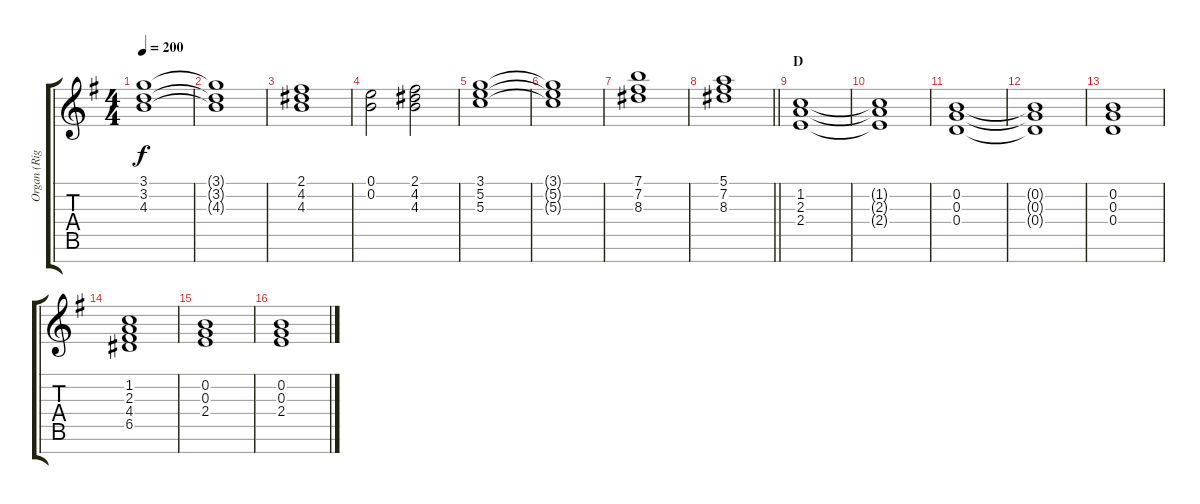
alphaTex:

\track ("Organ (Right Hand)" "Organ (Rig") {instrument drawbarorgan}
\staff {score tabs}
\tuning (E5 B4 G4 D4 A3 E3 B2) {hide}
\ts (4 4)
\tempo 200
\clef g2
\ks g
(3.1 3.2 4.3).1{dy f} |
(3.1{t} 3.2{t} 4.3{t}).1 |
(2.1 4.2 4.3).1 |
(0.1 0.2).2 (2.1 4.2 4.3).2 |
(3.1 5.2 5.3).1 |
(3.1{t} 5.2{t} 5.3{t}).1 |
(7.1 7.2 8.3).1 |
\barLineRight lightlight
(5.1 7.2 8.3).1 |
\section ("" "D")
(1.2 2.3 2.4).1 |
(1.2{t} 2.3{t} 2.4{t}).1 |
(0.2 0.3 0.4).1 |
(0.2{t} 0.3{t} 0.4{t}).1 |
(0.2 0.3 0.4).1 |
(1.2 2.3 4.4 6.5).1 |
(0.2 0.3 2.4).1 |
(0.2 0.3 2.4).1
